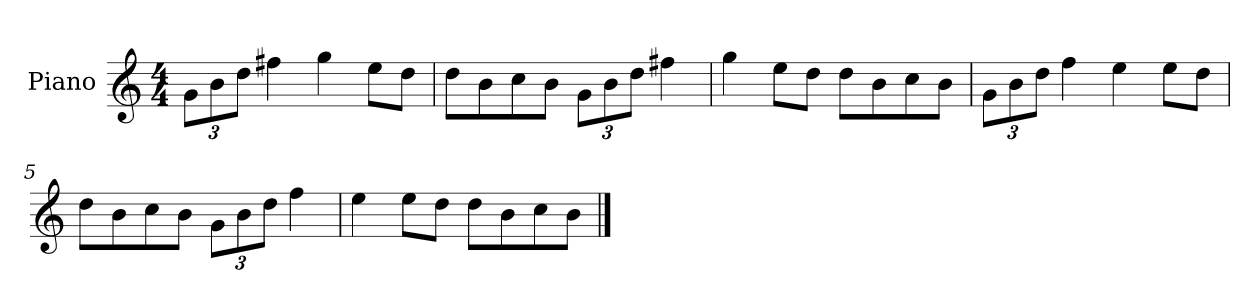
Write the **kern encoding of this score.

**kern
*part1
*staff1
*I"Piano
*I'P-no
*clefG2
*k[]
*M4/4
*MM90
*Xbrackettup
=1
12g\L
12b\
12dd\J
4ff#X\
4gg\
8ee\L
8dd\J
=2
8dd\L
8b\
8cc\
8b\J
12g\L
12b\
12dd\J
4ff#X\
=3
4gg\
8ee\L
8dd\J
8dd\L
8b\
8cc\
8b\J
=4
12g\L
12b\
12dd\J
4ff\
4ee\
8ee\L
8dd\J
=5
8dd\L
8b\
8cc\
8b\J
12g\L
12b\
12dd\J
4ff\
!!LO:LB:g=z
=6
4ee\
8ee\L
8dd\J
8dd\L
8b\
8cc\
8b\J
==
*-
